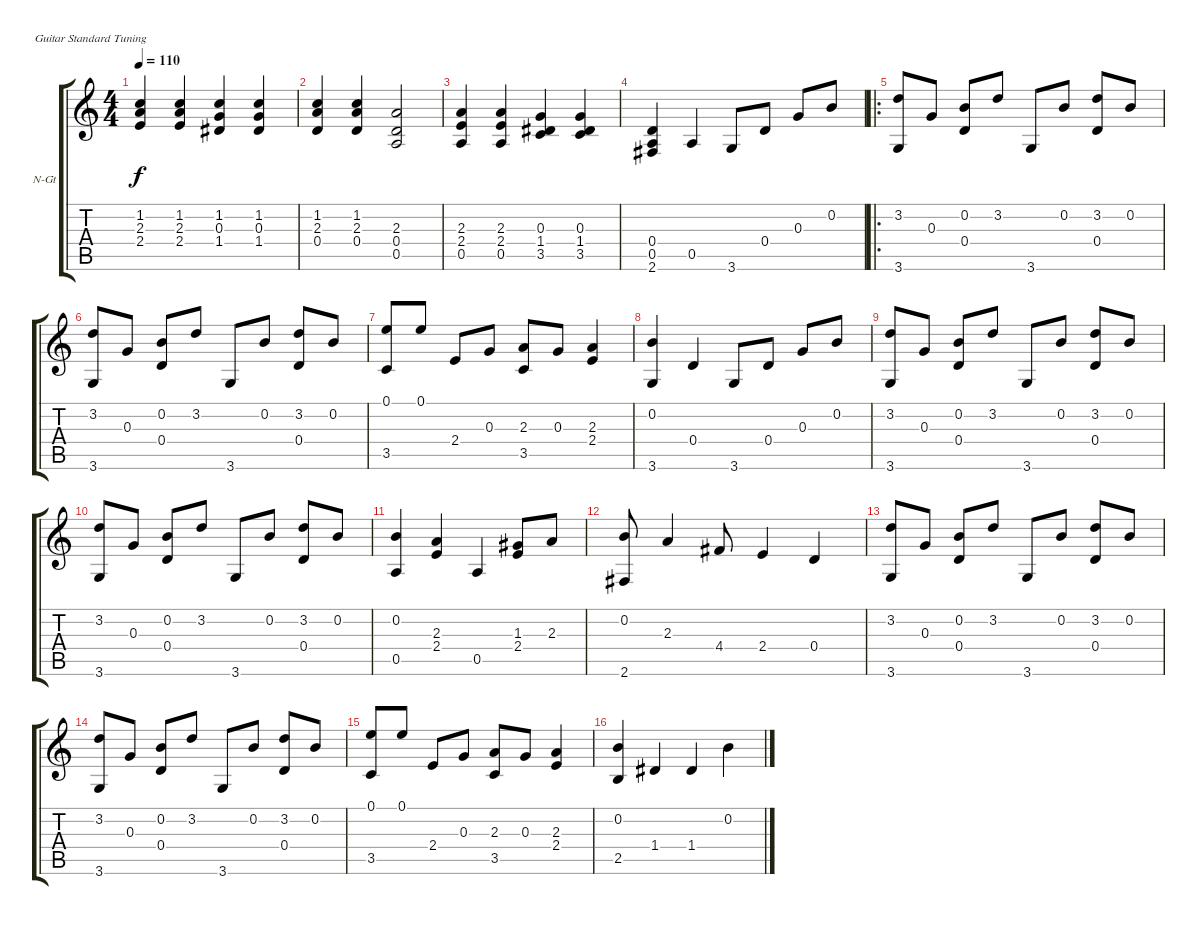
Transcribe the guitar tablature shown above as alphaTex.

\bracketExtendMode groupsimilarinstruments
\firstSystemTrackNameOrientation horizontal
\otherSystemsTrackNameOrientation horizontal
\track ("Piste 1" "N-Gt") {instrument acousticguitarnylon}
\staff {score tabs}
\tuning (E4 B3 G3 D3 A2 E2)
\ts (4 4)
\tempo 110
\clef g2
\ks c
(1.2 2.3 2.4).4{dy f instrument acousticguitarnylon} (1.2 2.3 2.4).4 (1.2 0.3 1.4).4 (1.2 0.3 1.4).4 |
(1.2 2.3 0.4).4 (1.2 2.3 0.4).4 (2.3 0.4 0.5).2 |
(2.3 2.4 0.5).4 (2.3 2.4 0.5).4 (0.3 1.4 3.5).4 (0.3 1.4 3.5).4 |
(0.4 0.5 2.6).4 0.5.4 3.6.8 0.4.8 0.3.8 0.2.8 |
\ro
(3.2 3.6).8 0.3.8 (0.2 0.4).8 3.2.8 3.6.8 0.2.8 (3.2 0.4).8 0.2.8 |
(3.2 3.6).8 0.3.8 (0.2 0.4).8 3.2.8 3.6.8 0.2.8 (3.2 0.4).8 0.2.8 |
(0.1 3.5).8 0.1.8 2.4.8 0.3.8 (2.3 3.5).8 0.3.8 (2.3 2.4).4 |
(0.2 3.6).4 0.4.4 3.6.8 0.4.8 0.3.8 0.2.8 |
(3.2 3.6).8 0.3.8 (0.2 0.4).8 3.2.8 3.6.8 0.2.8 (3.2 0.4).8 0.2.8 |
(3.2 3.6).8 0.3.8 (0.2 0.4).8 3.2.8 3.6.8 0.2.8 (3.2 0.4).8 0.2.8 |
(0.2 0.5).4 (2.3 2.4).4 0.5.4 (1.3 2.4).8 2.3.8 |
(0.2 2.6).8 2.3.4 4.4.8 2.4.4 0.4.4 |
(3.2 3.6).8 0.3.8 (0.2 0.4).8 3.2.8 3.6.8 0.2.8 (3.2 0.4).8 0.2.8 |
(3.2 3.6).8 0.3.8 (0.2 0.4).8 3.2.8 3.6.8 0.2.8 (3.2 0.4).8 0.2.8 |
(0.1 3.5).8 0.1.8 2.4.8 0.3.8 (2.3 3.5).8 0.3.8 (2.3 2.4).4 |
(0.2 2.5).4 1.4.4 1.4.4 0.2.4
